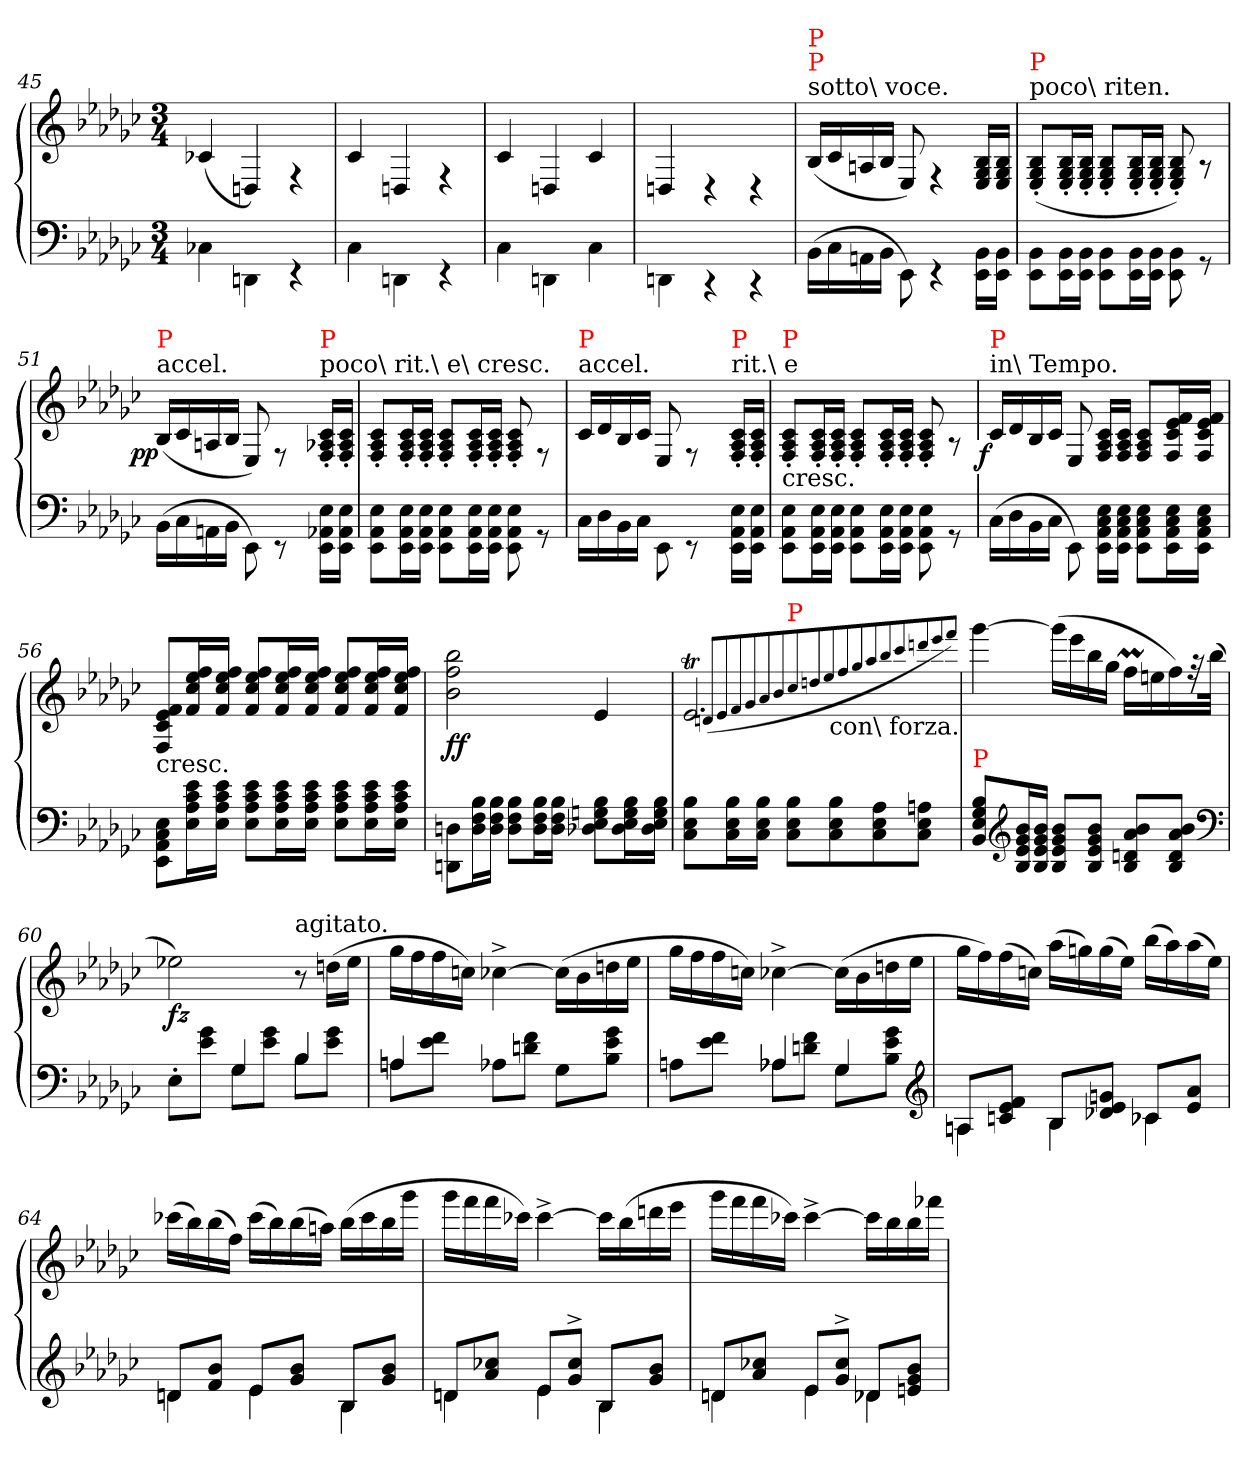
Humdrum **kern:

**kern	**kern	**dynam
*part1	*part1	*part1
*staff2	*staff1	*staff1/2
*clefF4	*clefG2	*
*k[b-e-a-d-g-c-]	*k[b-e-a-d-g-c-]	*
*e-:	*e-:	*
*M3/4	*M3/4	*
=45	=45	=45
4C-X\	(>4c-X/	.
4DDn\	4Dn/)	.
4rEE	4rF	.
=46	=46	=46
4C-\	4c-/	.
4DDn\	4Dn/	.
4rEE	4rF	.
=47	=47	=47
4C-\	4c-/	.
4DDn\	4Dn/	.
4C-\	4c-/	.
=48	=48	=48
4DDn\	4Dn/	.
4rCC	4rD	.
4rCC	4rD	.
=49	=49	=49
!	!LO:TX:a:t=sotto\ voce.	!
!	!LO:TX:a:color=red:t=P	!
!	!LO:TX:a:color=red:t=P	!
(<16BB-\LL	(>16B-/LL	.
16C-\	16c-/	.
16AAn\	16An/	.
16BB-\JJ	16B-/JJ	.
8EE-\)	8E-/)	.
4rEE	4rF	.
16BB-\ 16EE-\LL	16B-/ 16G-/ 16E-/LL	.
16BB-\ 16EE-\JJ	16B-/ 16G-/ 16E-/JJ	.
=50	=50	=50
!	!LO:TX:a:t=poco\ riten.	!
!	!LO:TX:a:color=red:t=P	!
8BB-\ 8EE-\L	(>8B-'>/ 8G-'>/ 8E-'>/L	.
16BB-\ 16EE-\L	16B-'>/ 16G-'>/ 16E-'>/L	.
16BB-\ 16EE-\JJ	16B-'>/ 16G-'>/ 16E-'>/JJ	.
8BB-\ 8EE-\L	8B-'>/ 8G-'>/ 8E-'>/L	.
16BB-\ 16EE-\L	16B-'>/ 16G-'>/ 16E-'>/L	.
16BB-\ 16EE-\JJ	16B-'>/ 16G-'>/ 16E-'>/JJ	.
8BB-\ 8EE-\	8B-'>/ 8G-'>/ 8E-'>/)	.
8rGG	8rA	.
=51	=51	=51
!	!LO:TX:a:t=accel.	!
!	!LO:TX:a:color=red:t=P	!
!	!	!LO:DY:b:rj
(<16BB-\LL	(>16B-/LL	pp
16C-\	16c-/	.
16AAn\	16An/	.
16BB-\JJ	16B-/JJ	.
8EE-\)	8E-/)	.
!LO:N:vis=8	!LO:N:vis=8	!
4rEE	4rF	.
!	!LO:TX:a:t=poco\ rit.\ e\ cresc.	!
!	!LO:TX:a:color=red:t=P	!
16E-\ 16AA-X\ 16EE-\LL	16c-'>/ 16A-X'>/ 16F'>/LL	.
16E-\ 16AA-\ 16EE-\JJ	16c-'>/ 16A-'>/ 16F'>/JJ	.
=52	=52	=52
8E-\ 8AA-\ 8EE-\L	8c-'>/ 8A-'>/ 8F'>/L	.
16E-\ 16AA-\ 16EE-\L	16c-'>/ 16A-'>/ 16F'>/L	.
16E-\ 16AA-\ 16EE-\JJ	16c-'>/ 16A-'>/ 16F'>/JJ	.
8E-\ 8AA-\ 8EE-\L	8c-'>/ 8A-'>/ 8F'>/L	.
16E-\ 16AA-\ 16EE-\L	16c-'>/ 16A-'>/ 16F'>/L	.
16E-\ 16AA-\ 16EE-\JJ	16c-'>/ 16A-'>/ 16F'>/JJ	.
8E-\ 8AA-\ 8EE-\	8c-'>/ 8A-'>/ 8F'>/	.
8rGG	8rF	.
=53	=53	=53
!	!LO:TX:a:t=accel.	!
!	!LO:TX:a:color=red:t=P	!
16C-\LL	16c-/LL	.
16D-\	16d-/	.
16BB-\	16B-/	.
16C-\JJ	16c-/JJ	.
8EE-\	8E-/	.
!LO:N:vis=8	!LO:N:vis=8	!
4rEE	4rF	.
!	!LO:TX:a:t=rit.\ e	!
!	!LO:TX:a:color=red:t=P	!
16E-\ 16AA-\ 16EE-\LL	16c-'>/ 16A-'>/ 16F'>/LL	.
16E-\ 16AA-\ 16EE-\JJ	16c-'>/ 16A-'>/ 16F'>/JJ	.
=54	=54	=54
!	!LO:TX:b:t=cresc.	!
!	!LO:TX:a:color=red:t=P	!
8E-\ 8AA-\ 8EE-\L	8c-'>/ 8A-'>/ 8F'>/L	.
16E-\ 16AA-\ 16EE-\L	16c-'>/ 16A-'>/ 16F'>/L	.
16E-\ 16AA-\ 16EE-\JJ	16c-'>/ 16A-'>/ 16F'>/JJ	.
8E-\ 8AA-\ 8EE-\L	8c-'>/ 8A-'>/ 8F'>/L	.
16E-\ 16AA-\ 16EE-\L	16c-'>/ 16A-'>/ 16F'>/L	.
16E-\ 16AA-\ 16EE-\JJ	16c-'>/ 16A-'>/ 16F'>/JJ	.
8E-\ 8AA-\ 8EE-\	8c-'>/ 8A-'>/ 8F'>/	.
8rGG	8rA	.
=55	=55	=55
!	!LO:TX:a:t=in\ Tempo.	!
!	!LO:TX:a:color=red:t=P	!
!	!	!LO:DY:b:rj
(<16C-\LL	16c-/LL	f
16D-\	16d-/	.
16BB-\	16B-/	.
16C-\JJ	16c-/JJ	.
8EE-\)	8E-/	.
16E-\ 16C-\ 16AA-\ 16EE-\LL	16c-/ 16A-/ 16F/LL	.
16E-\ 16C-\ 16AA-\ 16EE-\JJ	16c-/ 16A-/ 16F/JJ	.
8E-\ 8C-\ 8AA-\ 8EE-\L	8c-/ 8A-/ 8F/L	.
16E-\ 16C-\ 16AA-\ 16EE-\L	16f/ 16e-/ 16c-/ 16F/L	.
16E-\ 16C-\ 16AA-\ 16EE-\JJ	16f/ 16e-/ 16c-/ 16F/JJ	.
=56	=56	=56
!	!LO:TX:b:t=cresc.	!
8E-\ 8C-\ 8AA-\ 8EE-\L	8f/ 8e-/ 8c-/ 8F/L	.
16e- 16c- 16A- 16E-L	16ff/ 16ee-/ 16cc-/ 16f/L	.
16e- 16c- 16A- 16E-JJ	16ff/ 16ee-/ 16cc-/ 16f/JJ	.
8e- 8c- 8A- 8E-L	8ff/ 8ee-/ 8cc-/ 8f/L	.
16e- 16c- 16A- 16E-L	16ff/ 16ee-/ 16cc-/ 16f/L	.
16e- 16c- 16A- 16E-JJ	16ff/ 16ee-/ 16cc-/ 16f/JJ	.
8e- 8c- 8A- 8E-L	8ff/ 8ee-/ 8cc-/ 8f/L	.
16e- 16c- 16A- 16E-L	16ff/ 16ee-/ 16cc-/ 16f/L	.
16e- 16c- 16A- 16E-JJ	16ff/ 16ee-/ 16cc-/ 16f/JJ	.
=57	=57	=57
!	!	!LO:DY:b
8Dn\ 8DDn\L	2bb- 2ff 2b-	ff
16B- 16F 16DL	.	.
16B- 16F 16DJJ	.	.
8B- 8F 8DL	.	.
16B- 16F 16DL	.	.
16B- 16F 16DJJ	.	.
8B- 8Gn 8E- 8D-XL	4e-	.
16B- 16G 16E- 16D-L	.	.
16B- 16G 16E- 16D-JJ	.	.
=58	=58	=58
!	!LO:TX:a:color=red:t=P	!
*	*^	*
*	*	*^	*
8B- 8E- 8C-L	2.e-T	4ryy	4.ryy	.
16B- 16E- 16C-L	.	.	.	.
16B- 16E- 16C-JJ	.	.	.	.
!	!	!LO:TX:a:color=red:t=P	!	!
8B- 8E- 8C-L	.	2ryy	.	.
!	!	!	!LO:TX:b:t=con\ forza.	!
8B- 8E- 8C-	.	.	4.ryy	.
8A- 8E- 8C-	.	.	.	.
8An 8E- 8C-J	.	.	.	.
.	(<8qqdnTTT/L	.	.	.
.	8qqe-/	.	.	.
.	8qqf/	.	.	.
.	8qqg-/	.	.	.
.	8qqa-/	.	.	.
.	8qqb-/	.	.	.
.	8qqcc-/	.	.	.
.	8qqddn/	.	.	.
.	8qqee-/	.	.	.
.	8qqff/	.	.	.
.	8qqgg-/	.	.	.
.	8qqaa-/	.	.	.
.	8qqbb-/	.	.	.
.	8qqccc-/	.	.	.
.	8qqdddn/	.	.	.
.	8qqeee-/	.	.	.
.	8qqfff/J)	.	.	.
=59	=59	=59	=59	=59
!LO:TX:a:color=red:t=P	!	!	!	!
!	!	!	!	!LO:DY:b=2
!	!	!	!	!LO:DY:n=1:b
*	*v	*v	*v	*
8B- 8G- 8E- 8BB-L	[4ggg-	fz fff
*clefG2	*	*
16b- 16g- 16e- 16B-L	.	.
16b- 16g- 16e- 16B-JJ	.	.
8b- 8g- 8e- 8B-L	(>16ggg-LL]	.
.	16eee-	.
8b- 8g- 8e- 8B-J	16bb-	.
.	16gg-JJ	.
8b- 8a- 8dn 8B-L	16ffm\LL	.
.	16een\	.
8b- 8a- 8d 8B-J	16ff\)	.
.	32rff	.
.	(>32bb-\JJk	.
*clefF4	*	*
=60	=60	=60
*^	*	*
!	!	!	!LO:DY:b
4ryy	8E-'>L	2ee-X)	fz
.	8g- 8e-J	.	.
4G-/	8G-L	.	.
.	8g- 8e-J	.	.
!	!	!LO:TX:a:t=agitato.	!
4B-/	8B-L	8r	.
.	8g- 8e-J	(>16ddn\LL	.
.	.	16ee-\JJ	.
=61	=61	=61	=61
8AnL	4An/	16gg-LL	.
.	.	16ff	.
8f\ 8e-\J	.	16ff	.
.	.	16ccnJJ)	.
8A-XL	4ryy	[4cc-X^\	.
8f\ 8dn\J	.	.	.
8G-L	4ryy	(>16cc-LL]	.
.	.	16b-	.
8B-\ 8g-\ 8e-\J	.	16ddn	.
.	.	16ee-JJ	.
=62	=62	=62	=62
8AnL	4ryy	16gg-LL	.
.	.	16ff	.
8f\ 8e-\J	.	16ff	.
.	.	16ccnJJ)	.
8A-XL	4A-X/	[4cc-X^\	.
8f\ 8dn\J	.	.	.
8G-L	4G-/	(>16cc-LL]	.
.	.	16b-	.
8g-\ 8e-\ 8B-\J	.	16ddn	.
.	.	16ee-JJ	.
*clefG2	*	*	*
=63	=63	=63	=63
8AnL	4An	16gg-LL	.
.	.	16ff)	.
8f 8e- 8cnJ	.	(>16ff	.
.	.	16ccnJJ)	.
8B-L	4B-	(>16aa-LL	.
.	.	16ggn)	.
8gn 8e- 8d-XJ	.	(>16gg	.
.	.	16ee-JJ)	.
8c-XL	4c-X	(>16bb-LL	.
.	.	16aa-)	.
8a- 8e-J	.	(>16aa-	.
.	.	16ee-JJ)	.
=64	=64	=64	=64
8dnL	4dn	(>16ccc-XLL	.
.	.	16bb-)	.
8b- 8fJ	.	(>16bb-	.
.	.	16ffJJ)	.
8e-L	4e-	(>16ccc-LL	.
.	.	16bb-)	.
8b- 8g-J	.	(>16bb-	.
.	.	16aanJJ)	.
8B-L	4B-	(>16bb-LL	.
.	.	16ccc-	.
8b- 8g-J	.	16bb-	.
.	.	16ggg-JJ	.
=65	=65	=65	=65
8dnL	4dn\	16ggg-LL	.
.	.	16fff	.
8cc-X 8a-J	.	16fff	.
.	.	16ccc-XJJ)	.
8e-L	4e-\	[4ccc-^<\	.
8cc-^> 8g-^>J	.	.	.
8B-L	4B-\	16ccc-LL]	.
.	.	(>16bb-	.
8b- 8g-J	.	16dddn	.
.	.	16eee-JJ	.
=66	=66	=66	=66
8dnL	4dn\	16ggg-LL	.
.	.	16fff	.
8cc-X 8a-J	.	16fff	.
.	.	16ccc-XJJ)	.
8e-L	4e-\	[4ccc-^<	.
8cc-^> 8g-^>J	.	.	.
8d-XL	4d-X\	16ccc-LL]	.
.	.	16bb-	.
8b- 8g- 8enJ	.	16bb-	.
.	.	16fff-XJJ	.
*v	*v	*	*
=	=	=
*-	*-	*-
